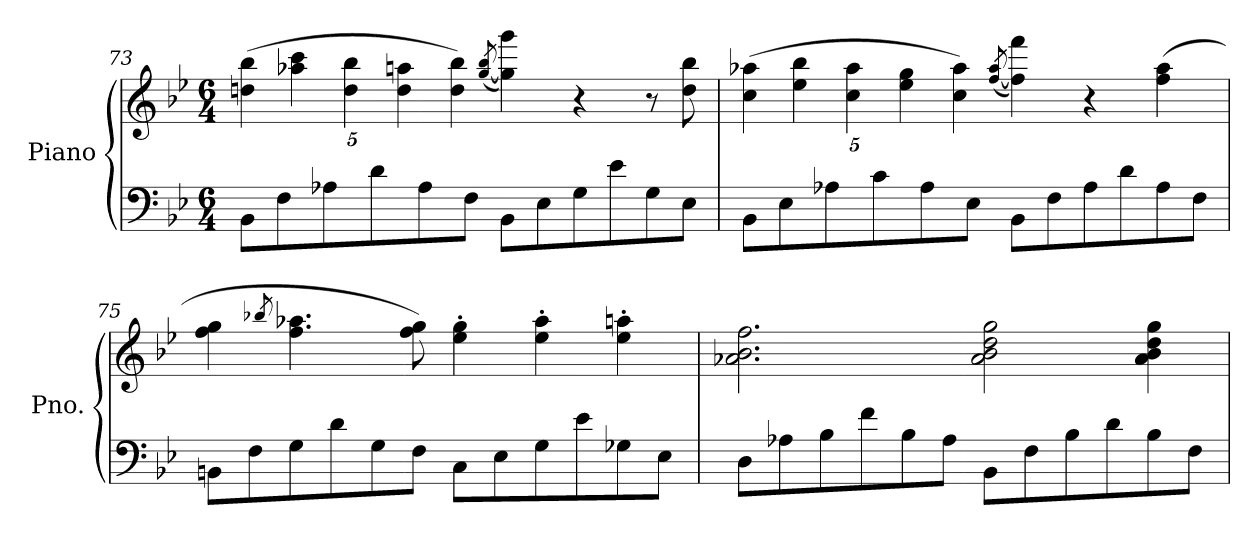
**kern	**kern
*part1	*part1
*staff2	*staff1
*I"Piano	*
*I'Pno.	*
*clefF4	*clefG2
*k[b-e-]	*k[b-e-]
*M6/4	*M6/4
*	*Xbrackettup
=73	=73
8BB-\L	(>20%3ddn\ 20%3bb-\
8F\	.
.	20%3aa-X\ 20%3ccc\
8A-X\	.
.	20%3dd\ 20%3bb-\
8d\	.
.	20%3dd\ 20%3aan\
8A-\	.
.	20%3dd\ 20%3bb-\)
8F\J	.
.	(>[8qgg/ 8qbb-/
8BB-\L	4gg\] 4ggg\)
8E-\	.
8G\	4r
8e-\	.
8G\	8r
8E-\J	8dd\ 8bb-\
=74	=74
8BB-\L	(>20%3cc\ 20%3aa-X\
8E-\	.
.	20%3ee-\ 20%3bb-\
8A-X\	.
.	20%3cc\ 20%3aa-\
8c\	.
.	20%3ee-\ 20%3gg\
8A-\	.
.	20%3cc\ 20%3aa-\)
8E-\J	.
.	(>[8qff/ 8qaa-/
8BB-\L	4ff\] 4fff\)
8F\	.
8A-\	4r
8d\	.
8A-\	(>4ff\ 4aa-\
8F\J	.
!!LO:PB:g=z
=75	=75
8BBn\L	4ff\ 4gg\
8F\	.
.	8qbb-X/
8G\	4.ff\ 4.aa-X\
8d\	.
8G\	.
8F\J	8ff\ 8gg\)
8C\L	4ee-\' 4gg\'
8E-\	.
8G\	4ee-\' 4aa-\'
8e-\	.
8G-X\	4ee-\' 4aan\'
8E-\J	.
=76	=76
8D\L	2.a-X\ 2.b-\ 2.ff\
8A-X\	.
8B-\	.
8f\	.
8B-\	.
8A-\J	.
8BB-\L	2a-\ 2b-\ 2dd\ 2gg\
8F\	.
8B-\	.
8d\	.
8B-\	4a-\ 4b-\ 4dd\ 4gg\
8F\J	.
=	=
*-	*-
